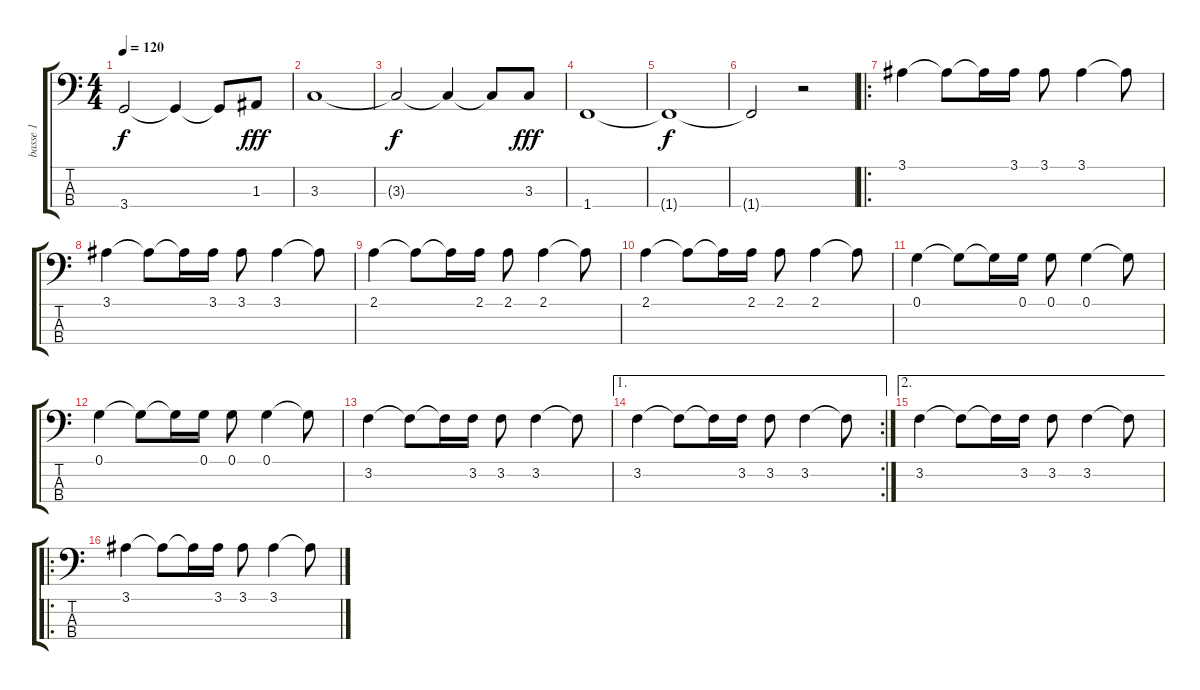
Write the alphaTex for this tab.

\track ("basse 1" "basse 1") {instrument electricbassfinger}
\staff {score tabs}
\tuning (G2 D2 A1 E1) {hide}
\ts (4 4)
\tempo 120
\clef f4
\ks c
3.4{t}.2{dy f} 3.4{t}.4 3.4{t}.8 1.3.8{dy fff} |
3.3.1 |
3.3{t}.2{dy f} 3.3{t}.4 3.3{t}.8 3.3.8{dy fff} |
1.4.1 |
1.4{t}.1{dy f} |
1.4{t}.2 r.2 |
\ro
3.1.4 3.1{t}.8 3.1{t}.16 3.1.16 3.1.8 3.1.4 3.1{t}.8 |
3.1.4 3.1{t}.8 3.1{t}.16 3.1.16 3.1.8 3.1.4 3.1{t}.8 |
2.1.4 2.1{t}.8 2.1{t}.16 2.1.16 2.1.8 2.1.4 2.1{t}.8 |
2.1.4 2.1{t}.8 2.1{t}.16 2.1.16 2.1.8 2.1.4 2.1{t}.8 |
0.1.4 0.1{t}.8 0.1{t}.16 0.1.16 0.1.8 0.1.4 0.1{t}.8 |
0.1.4 0.1{t}.8 0.1{t}.16 0.1.16 0.1.8 0.1.4 0.1{t}.8 |
3.2.4 3.2{t}.8 3.2{t}.16 3.2.16 3.2.8 3.2.4 3.2{t}.8 |
\ae 1
\rc 2
3.2.4 3.2{t}.8 3.2{t}.16 3.2.16 3.2.8 3.2.4 3.2{t}.8 |
\ae 2
3.2.4 3.2{t}.8 3.2{t}.16 3.2.16 3.2.8 3.2.4 3.2{t}.8 |
\ro
3.1.4 3.1{t}.8 3.1{t}.16 3.1.16 3.1.8 3.1.4 3.1{t}.8
